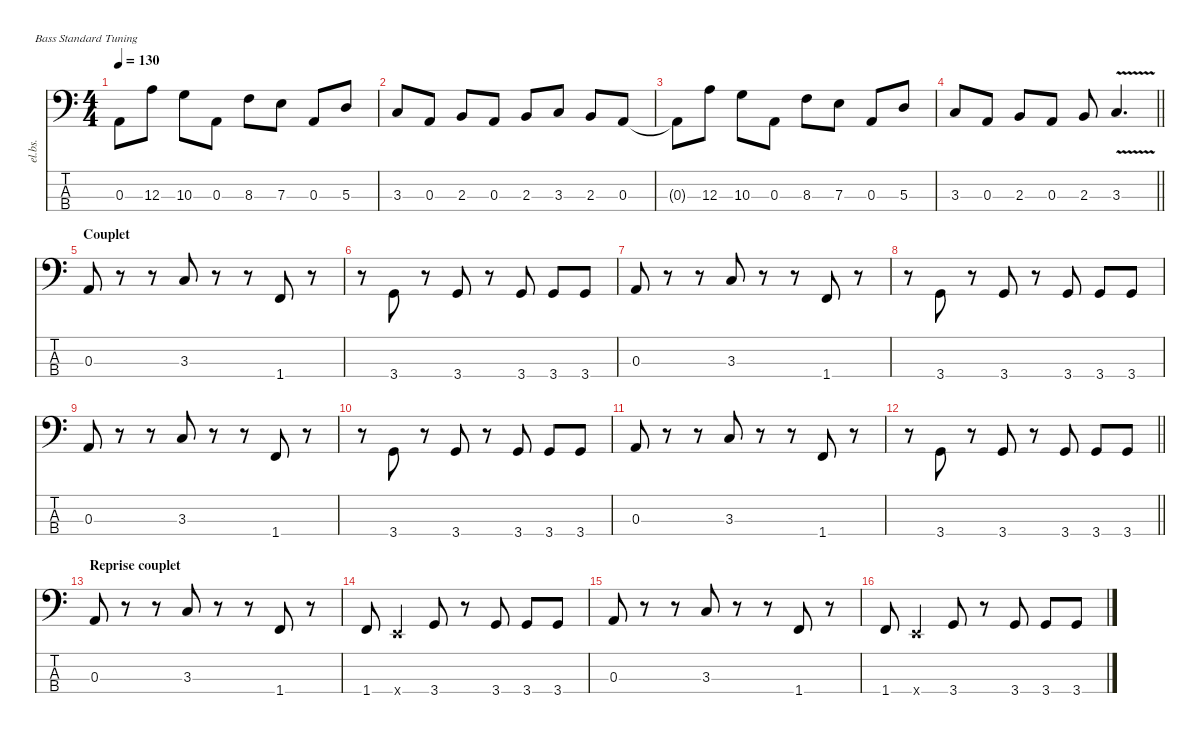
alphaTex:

\defaultSystemsLayout 4
\hideDynamics
\bracketExtendMode nobrackets
\track ("Chipon" "el.bs.") {instrument electricbassfinger}
\staff {score tabs}
\tuning (G2 D2 A1 E1)
\ts (4 4)
\tempo 130
\clef f4
\ks c
0.3.8{dy f beam Down} 12.3.8{beam Down} 10.3.8{beam Down} 0.3.8{beam Down} 8.3.8{beam Down} 7.3.8{beam Down} 0.3.8{beam Up} 5.3.8{beam Up} |
3.3.8{beam Up} 0.3.8{beam Up} 2.3.8{beam Up} 0.3.8{beam Up} 2.3.8{beam Up} 3.3.8{beam Up} 2.3.8{beam Up} 0.3.8{beam Up} |
0.3{t}.8{beam Down} 12.3.8{beam Down} 10.3.8{beam Down} 0.3.8{beam Down} 8.3.8{beam Down} 7.3.8{beam Down} 0.3.8{beam Up} 5.3.8{beam Up} |
\barLineRight lightlight
3.3.8{beam Up} 0.3.8{beam Up} 2.3.8{beam Up} 0.3.8{beam Up} 2.3.8{beam Up} 3.3{v}.4{d beam Up} |
\section ("" "Couplet")
0.3.8{beam Up} r.8{beam Up} r.8{beam Up} 3.3.8{beam Up} r.8{beam Up} r.8{beam Up} 1.4.8{beam Up} r.8{beam Up} |
r.8{beam Down} 3.4.8{beam Up} r.8{beam Up} 3.4.8{beam Up} r.8{beam Up} 3.4.8{beam Up} 3.4.8{beam Up} 3.4.8{beam Up} |
0.3.8{beam Up} r.8{beam Up} r.8{beam Up} 3.3.8{beam Up} r.8{beam Up} r.8{beam Up} 1.4.8{beam Up} r.8{beam Up} |
r.8{beam Down} 3.4.8{beam Up} r.8{beam Up} 3.4.8{beam Up} r.8{beam Up} 3.4.8{beam Up} 3.4.8{beam Up} 3.4.8{beam Up} |
0.3.8{beam Up} r.8{beam Up} r.8{beam Up} 3.3.8{beam Up} r.8{beam Up} r.8{beam Up} 1.4.8{beam Up} r.8{beam Up} |
r.8{beam Down} 3.4.8{beam Up} r.8{beam Up} 3.4.8{beam Up} r.8{beam Up} 3.4.8{beam Up} 3.4.8{beam Up} 3.4.8{beam Up} |
0.3.8{beam Up} r.8{beam Up} r.8{beam Up} 3.3.8{beam Up} r.8{beam Up} r.8{beam Up} 1.4.8{beam Up} r.8{beam Up} |
\barLineRight lightlight
r.8{beam Down} 3.4.8{beam Up} r.8{beam Up} 3.4.8{beam Up} r.8{beam Up} 3.4.8{beam Up} 3.4.8{beam Up} 3.4.8{beam Up} |
\section ("" "Reprise couplet")
0.3.8{beam Up} r.8{beam Up} r.8{beam Up} 3.3.8{beam Up} r.8{beam Up} r.8{beam Up} 1.4.8{beam Up} r.8{beam Up} |
1.4.8{dy mf beam Up} 0.4{x}.4{beam Up} 3.4.8{dy f beam Up} r.8{beam Up} 3.4.8{beam Up} 3.4.8{beam Up} 3.4.8{beam Up} |
0.3.8{beam Up} r.8{beam Up} r.8{beam Up} 3.3.8{beam Up} r.8{beam Up} r.8{beam Up} 1.4.8{beam Up} r.8{beam Up} |
1.4.8{dy mf beam Up} 0.4{x}.4{beam Up} 3.4.8{dy f beam Up} r.8{beam Up} 3.4.8{beam Up} 3.4.8{beam Up} 3.4.8{beam Up}
